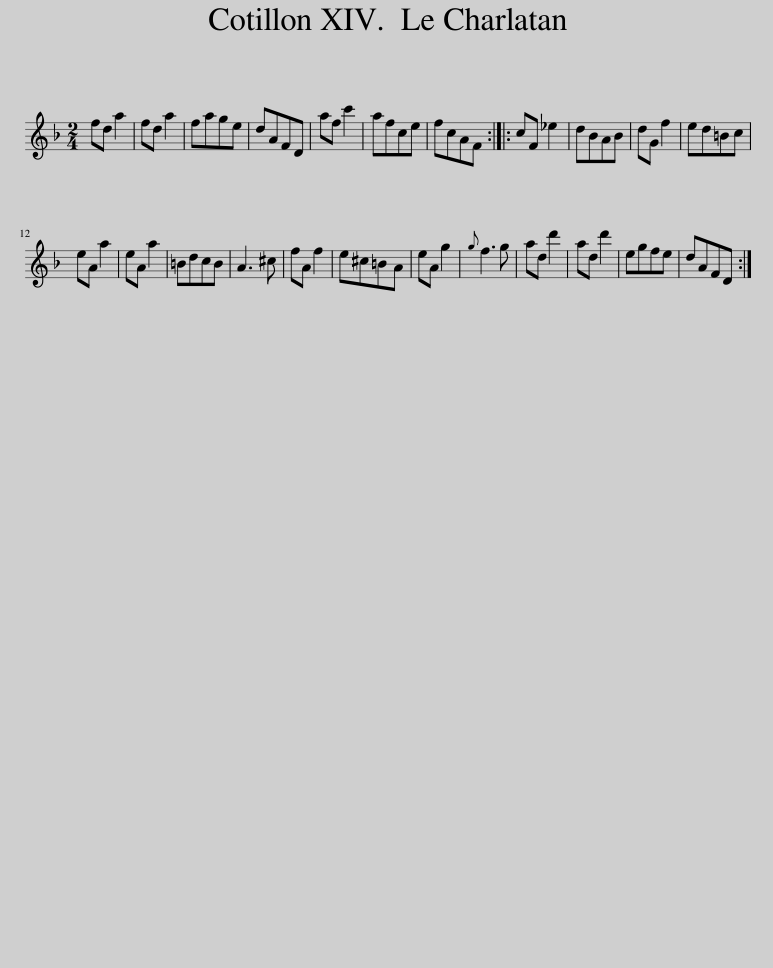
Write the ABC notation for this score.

X:1
L:1/8
M:2/4
I:linebreak $
K:F
V:1 treble
V:1
 fd a2 | fd a2 | fage | dAFD | af c'2 | %5
 afce | fcAF :: cF _e2 | dBAB | dG f2 | %10
 ed=Bc |$ eA a2 | eA a2 | =BdcB | A3 ^c | %15
 fA f2 | e^c=BA | eA g2 |{g} f3 g | ad d'2 | %20
 ad d'2 | egfe | dAFD :| %23
